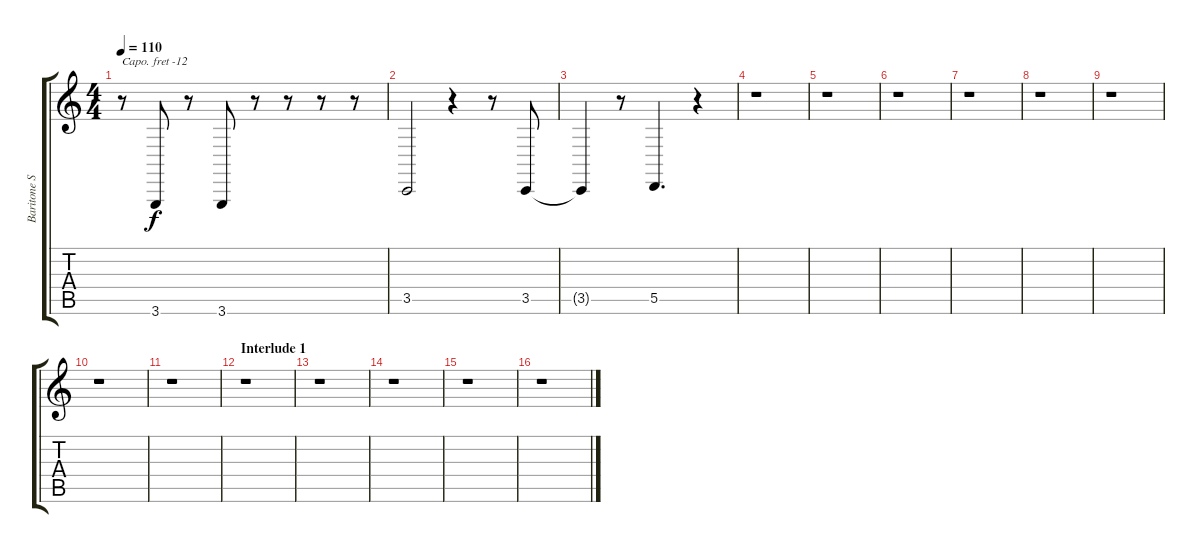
\track ("Baritone Sax" "Baritone S") {instrument baritonesax}
\staff {score tabs}
\capo -12
\tuning (E4 B3 G3 D3 A2 E2) {hide}
\ts (4 4)
\tempo 110
\clef g2
\ks c
r.8{dy f} 3.6.8 r.8 3.6.8 r.8 r.8 r.8 r.8 |
3.5.2 r.4 r.8 3.5.8 |
3.5{t}.4 r.8 5.5.4{d} r.4 |
r.1 |
r.1 |
r.1 |
r.1 |
r.1 |
r.1 |
r.1 |
r.1 |
\section ("" "Interlude 1")
r.1 |
r.1 |
r.1 |
r.1 |
r.1
